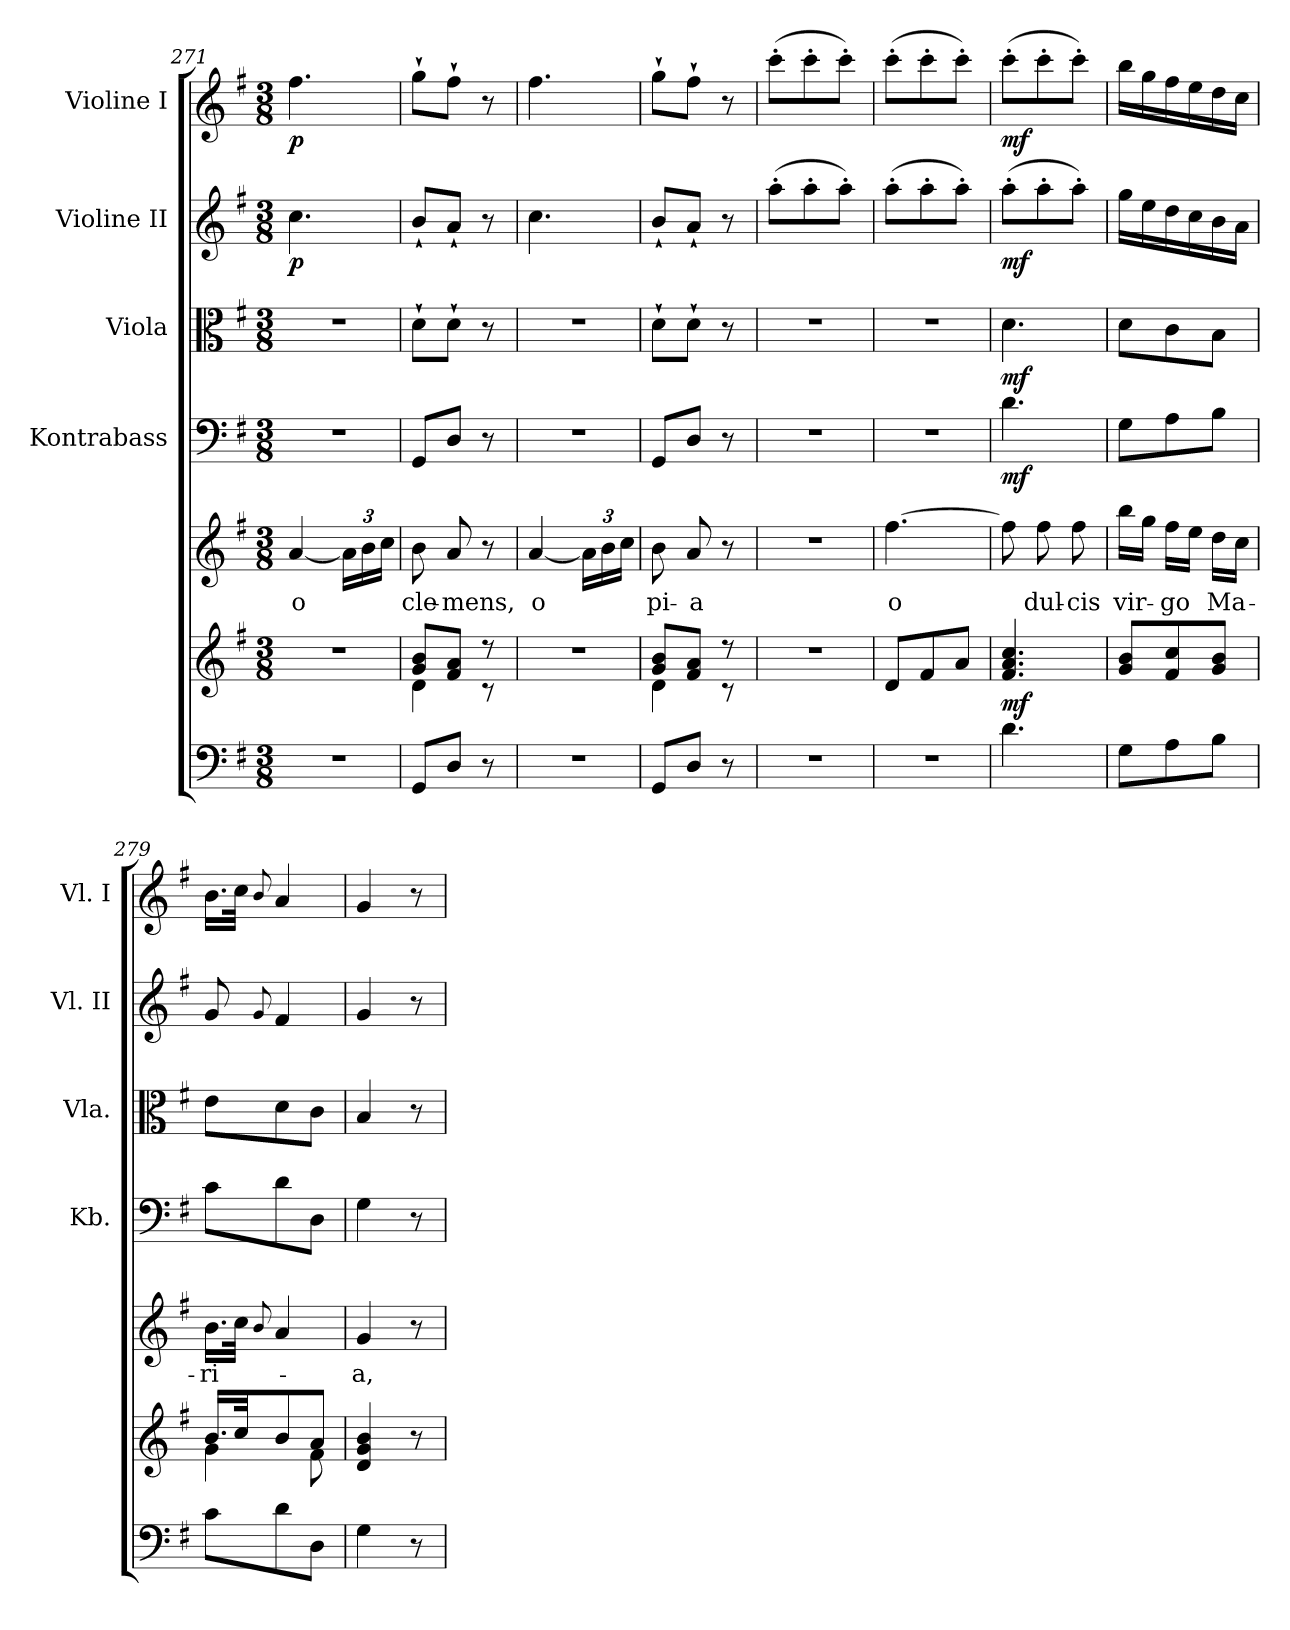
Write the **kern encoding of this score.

**kern	**kern	**dynam	**kern	**text	**kern	**dynam	**kern	**dynam	**kern	**dynam	**kern	**dynam
*part6	*part6	*part6	*part5	*part5	*part4	*part4	*part3	*part3	*part2	*part2	*part1	*part1
*staff7	*staff6	*staff6/7	*staff5	*staff5	*staff4	*staff4	*staff3	*staff3	*staff2	*staff2	*staff1	*staff1
*	*	*	*	*	*I"Kontrabass	*	*I"Viola	*	*I"Violine II	*	*I"Violine I	*
*	*	*	*	*	*I'Kb.	*	*I'Vla.	*	*I'Vl. II	*	*I'Vl. I	*
*clefF4	*clefG2	*	*clefG2	*	*clefF4	*	*clefC3	*	*clefG2	*	*clefG2	*
*	*	*	*	*	*ITrd7c12	*	*	*	*	*	*	*
*k[f#]	*k[f#]	*	*k[f#]	*	*k[f#]	*	*k[f#]	*	*k[f#]	*	*k[f#]	*
*G:	*G:	*	*G:	*	*G:	*	*G:	*	*G:	*	*G:	*
*M3/8	*M3/8	*	*M3/8	*	*M3/8	*	*M3/8	*	*M3/8	*	*M3/8	*
=271	=271	=271	=271	=271	=271	=271	=271	=271	=271	=271	=271	=271
!	!	!	!	!LO:LY:b	!	!	!	!	!	!LO:DY:b	!	!LO:DY:b
4.r	4.r	.	[4a/	o	4.r	.	4.r	.	4.cc\	p	4.ff#\	p
.	.	.	24a\LL]	.	.	.	.	.	.	.	.	.
.	.	.	24b\	.	.	.	.	.	.	.	.	.
.	.	.	24cc\JJ	.	.	.	.	.	.	.	.	.
=272	=272	=272	=272	=272	=272	=272	=272	=272	=272	=272	=272	=272
*	*^	*	*	*	*	*	*	*	*	*	*	*
!	!	!	!	!	!LO:LY:b	!	!	!	!	!	!	!	!
8GG/L	8g/ 8b/L	4d\	.	8b\	cle-	8GGG/L	.	8d`>\L	.	8b`</L	.	8gg`>\L	.
!	!	!	!	!	!LO:LY:b	!	!	!	!	!	!	!	!
8D/J	8f#/ 8a/J	.	.	8a/	-mens,	8DD/J	.	8d`>\J	.	8a`</J	.	8ff#`>\J	.
8r	8r	8r	.	8r	.	8r	.	8r	.	8r	.	8r	.
!!LO:LB:g=z
=273	=273	=273	=273	=273	=273	=273	=273	=273	=273	=273	=273	=273	=273
!	!	!	!	!	!LO:LY:b	!	!	!	!	!	!	!	!
*	*v	*v	*	*	*	*	*	*	*	*	*	*	*
4.r	4.r	.	[4a/	o	4.r	.	4.r	.	4.cc\	.	4.ff#\	.
.	.	.	24a\LL]	.	.	.	.	.	.	.	.	.
.	.	.	24b\	.	.	.	.	.	.	.	.	.
.	.	.	24cc\JJ	.	.	.	.	.	.	.	.	.
=274	=274	=274	=274	=274	=274	=274	=274	=274	=274	=274	=274	=274
*	*^	*	*	*	*	*	*	*	*	*	*	*
!	!	!	!	!	!LO:LY:b	!	!	!	!	!	!	!	!
8GG/L	8g/ 8b/L	4d\	.	8b\	pi-	8GGG/L	.	8d`>\L	.	8b`</L	.	8gg`>\L	.
!	!	!	!	!	!LO:LY:b	!	!	!	!	!	!	!	!
8D/J	8f#/ 8a/J	.	.	8a/	-a	8DD/J	.	8d`>\J	.	8a`</J	.	8ff#`>\J	.
8r	8r	8r	.	8r	.	8r	.	8r	.	8r	.	8r	.
*	*v	*v	*	*	*	*	*	*	*	*	*	*	*
=275	=275	=275	=275	=275	=275	=275	=275	=275	=275	=275	=275	=275
4.r	4.r	.	4.r	.	4.r	.	4.r	.	(>8aa'>\L	.	(>8ccc'>\L	.
.	.	.	.	.	.	.	.	.	8aa'>\	.	8ccc'>\	.
.	.	.	.	.	.	.	.	.	8aa'>\J)	.	8ccc'>\J)	.
=276	=276	=276	=276	=276	=276	=276	=276	=276	=276	=276	=276	=276
!	!	!	!	!LO:LY:b	!	!	!	!	!	!	!	!
4.r	8d/L	.	[4.ff#\	o	4.r	.	4.r	.	(>8aa'>\L	.	(>8ccc'>\L	.
.	8f#/	.	.	.	.	.	.	.	8aa'>\	.	8ccc'>\	.
.	8a/J	.	.	.	.	.	.	.	8aa'>\J)	.	8ccc'>\J)	.
=277	=277	=277	=277	=277	=277	=277	=277	=277	=277	=277	=277	=277
!	!	!LO:DY:a=2	!	!	!	!LO:DY:b	!	!LO:DY:b	!	!LO:DY:b	!	!LO:DY:b
4.d\	4.f#/ 4.a/ 4.cc/	mf	8ff#\]	.	4.D\	mf	4.d\	mf	(>8aa'>\L	mf	(>8ccc'>\L	mf
!	!	!	!	!LO:LY:b	!	!	!	!	!	!	!	!
.	.	.	8ff#\	dul-	.	.	.	.	8aa'>\	.	8ccc'>\	.
!	!	!	!	!LO:LY:b	!	!	!	!	!	!	!	!
.	.	.	8ff#\	-cis	.	.	.	.	8aa'>\J)	.	8ccc'>\J)	.
=278	=278	=278	=278	=278	=278	=278	=278	=278	=278	=278	=278	=278
!	!	!	!	!LO:LY:b	!	!	!	!	!	!	!	!
8G\L	8g/ 8b/L	.	16bb\LL	vir-	8GG\L	.	8d\L	.	16gg\LL	.	16bb\LL	.
.	.	.	16gg\JJ	.	.	.	.	.	16ee\	.	16gg\	.
!	!	!	!	!LO:LY:b	!	!	!	!	!	!	!	!
8A\	8f#/ 8cc/	.	16ff#\LL	-go	8AA\	.	8c\	.	16dd\	.	16ff#\	.
.	.	.	16ee\JJ	.	.	.	.	.	16cc\	.	16ee\	.
!	!	!	!	!LO:LY:b	!	!	!	!	!	!	!	!
8B\J	8g/ 8b/J	.	16dd\LL	Ma-	8BB\J	.	8B\J	.	16b\	.	16dd\	.
.	.	.	16cc\JJ	.	.	.	.	.	16a\JJ	.	16cc\JJ	.
=279	=279	=279	=279	=279	=279	=279	=279	=279	=279	=279	=279	=279
*	*^	*	*	*	*	*	*	*	*	*	*	*
!	!	!	!	!	!LO:LY:b	!	!	!	!	!	!	!	!
8c\L	16.b/LL	4g\	.	16.b\LL	-ri-	8C\L	.	8e\L	.	8g/	.	16.b\LL	.
.	32cc/Jk	.	.	32cc\JJk	.	.	.	.	.	.	.	32cc\JJk	.
.	.	.	.	8qqb/	.	.	.	.	.	8qqg/	.	8qqb/	.
8d\	8b/	.	.	4a/	.	8D\	.	8d\	.	4f#/	.	4a/	.
8D\J	8a/J	8f#\	.	.	.	8DD\J	.	8c\J	.	.	.	.	.
=280	=280	=280	=280	=280	=280	=280	=280	=280	=280	=280	=280	=280	=280
!	!	!	!	!	!LO:LY:b	!	!	!	!	!	!	!	!
*	*v	*v	*	*	*	*	*	*	*	*	*	*	*
4G\	4d/ 4g/ 4b/	.	4g/	-a,	4GG\	.	4B/	.	4g/	.	4g/	.
8r	8r	.	8r	.	8r	.	8r	.	8r	.	8r	.
=	=	=	=	=	=	=	=	=	=	=	=	=
*-	*-	*-	*-	*-	*-	*-	*-	*-	*-	*-	*-	*-
